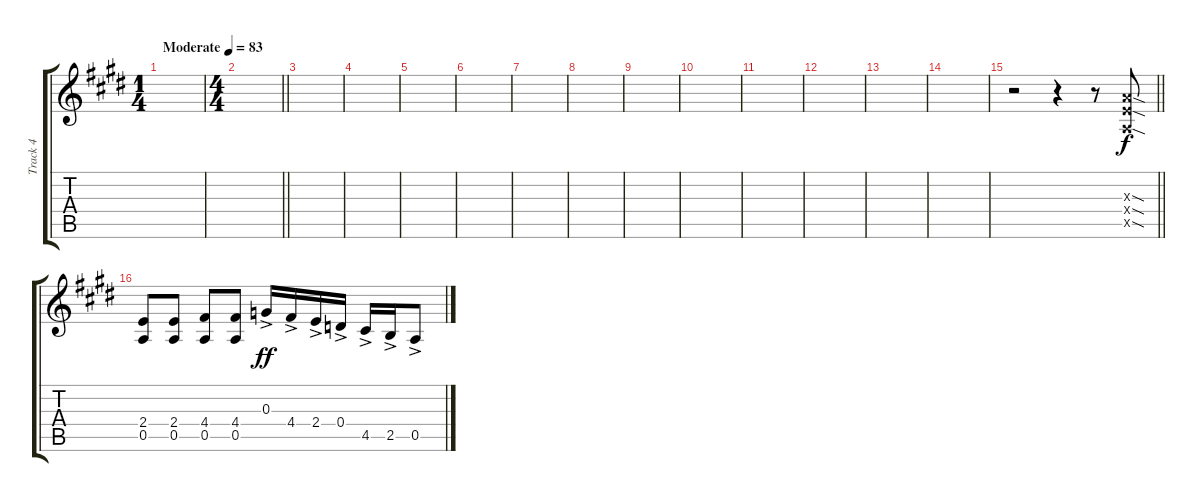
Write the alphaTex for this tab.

\track ("Track 4" "Track 4") {instrument overdrivenguitar}
\staff {score tabs}
\tuning (E4 B3 G3 D3 A2 E2) {hide}
\ts (1 4)
\tempo (83 "Moderate")
\clef g2
\ks e
|
\ts (4 4)
\barLineRight lightlight
|
|
|
|
|
|
|
|
|
|
|
|
|
\barLineRight lightlight
r.2 r.4 r.8 (2.3{sod x} 2.4{sod x} 0.5{sod x}).8 |
(2.4 0.5).8 (2.4 0.5).8 (4.4 0.5).8 (4.4 0.5).8 0.3{ac}.16{dy ff} 4.4{ac}.16 2.4{ac}.16 0.4{ac}.16 4.5{ac}.16 2.5{ac}.16 0.5{ac}.8
